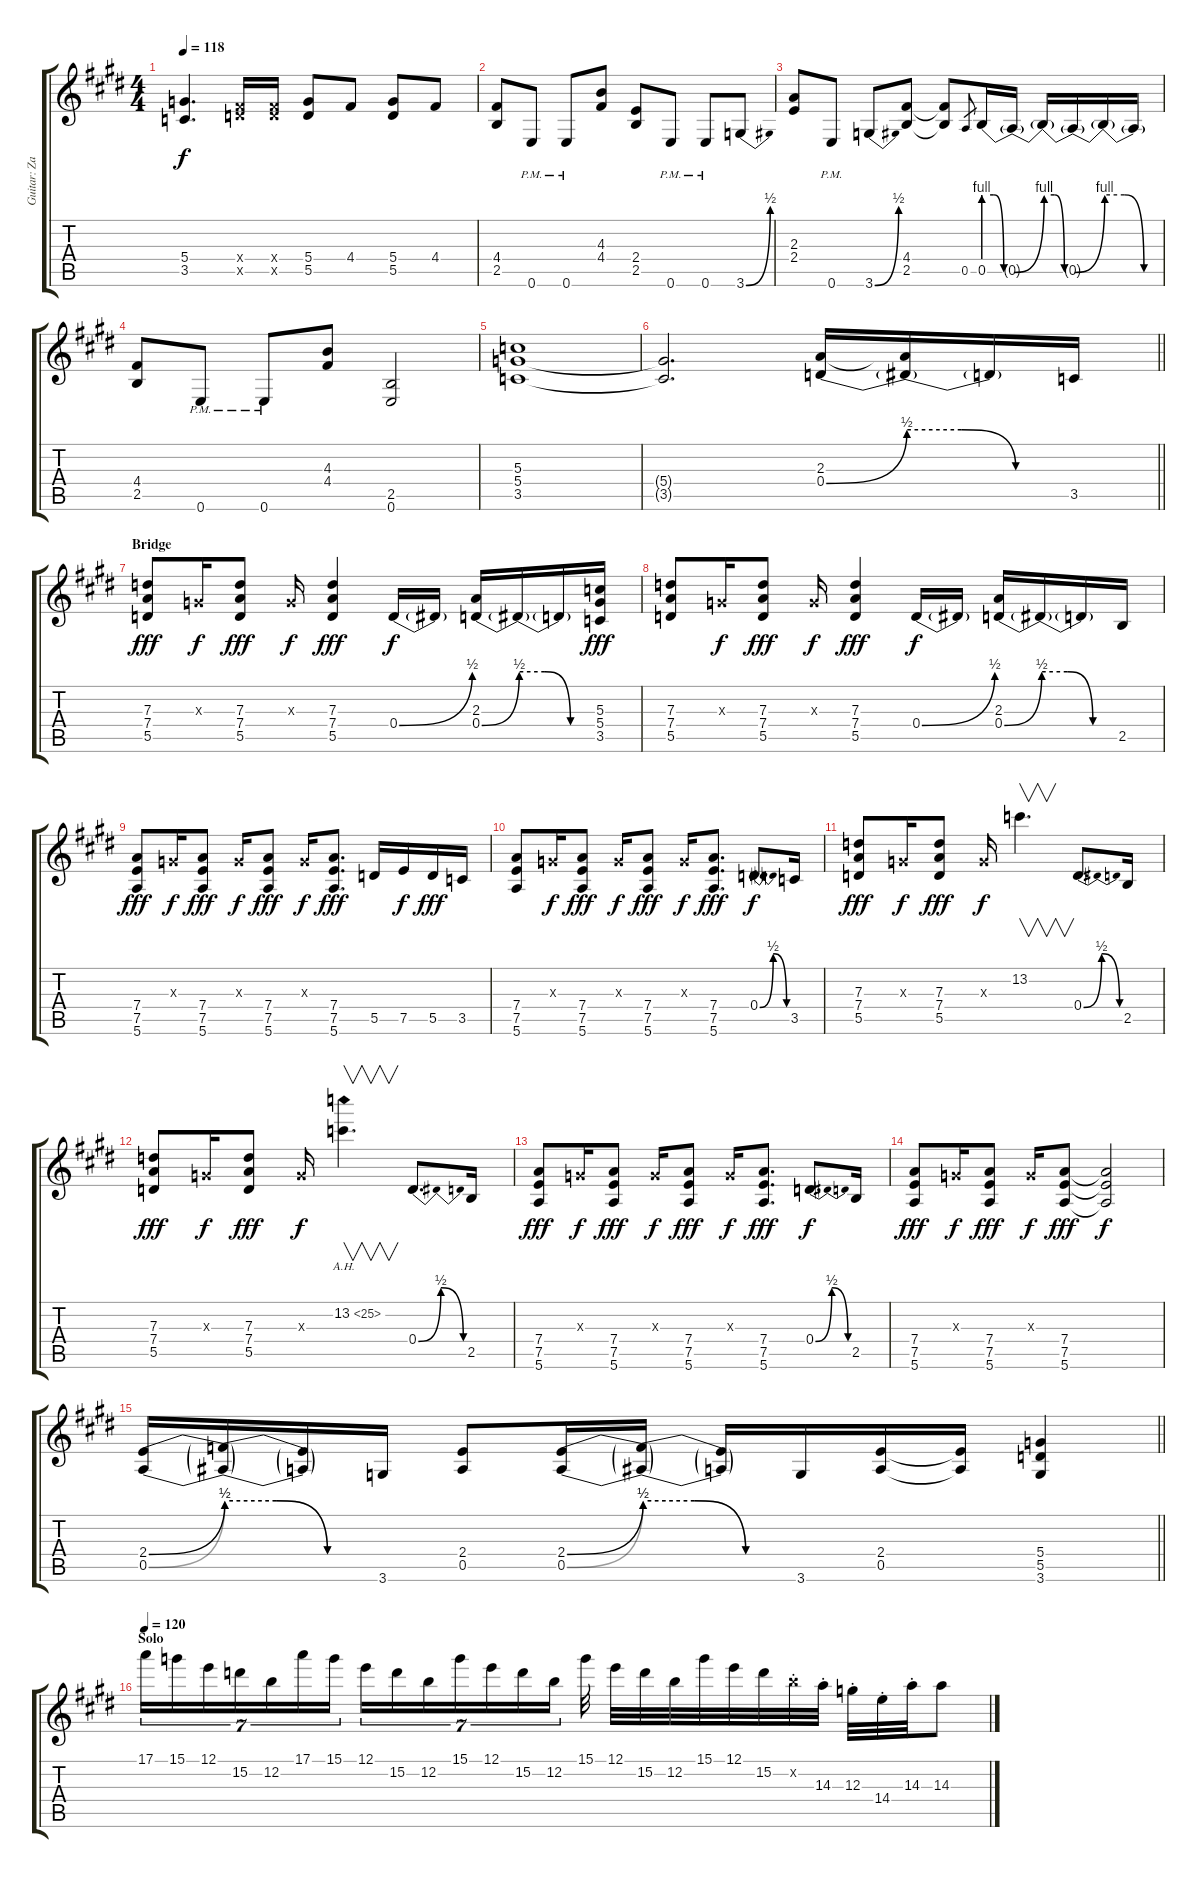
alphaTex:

\track ("Guitar: Zakk" "Guitar: Za") {instrument distortionguitar}
\staff {score tabs}
\tuning (E4 B3 G3 D3 A2 E2) {hide}
\ts (4 4)
\tempo 118
\clef g2
\ks e
(5.4 3.5).4{d dy f} (4.4{x} 5.5{x}).16 (4.4{x} 5.5{x}).16 (5.4 5.5).8 4.4.8 (5.4 5.5).8 4.4.8 |
(4.4 2.5).8 0.6{pm}.8 0.6{pm}.8 (4.3 4.4).8 (2.4 2.5).8 0.6{pm}.8 0.6{pm}.8 3.6{be (bend 0 0 60 2)}.8 |
(2.3 2.4).8 0.6{pm}.8 3.6{be (bend 0 0 60 2)}.8 (4.4 2.5).8 (4.4{t} 2.5{t}).8 0.5.8{gr} 0.5{be (custom 0 4 20 4 40 0 60 0)}.16 0.5{be (bend 0 0 60 4) t}.16 0.5{be (custom 0 4 20 4 40 0 60 0) t}.16 0.5{be (bend 0 0 60 4) t}.16 0.5{be (custom 0 4 20 4 40 0 60 0) t}.16 0.5{t}.16 |
(4.4 2.5).8 0.6{pm}.8 0.6{pm}.8 (4.3 4.4).8 (2.5 0.6).2 |
(5.3 5.4 3.5).1 |
\barLineRight lightlight
(5.4{t} 3.5{t}).2{d} (2.3 0.4{be (bend 0 0 60 2)}).16 (2.3{t} 0.4{be (custom 0 2 20 2 40 0 60 0) t}).16 0.4{t}.16 3.5.16 |
\section ("" "Bridge")
(7.3 7.4 5.5).8{dy fff} 0.3{x}.16{dy f} (7.3 7.4 5.5).8{dy fff} 0.3{x}.16{dy f} (7.3 7.4 5.5).4{dy fff} 0.4{be (bend 0 0 60 2)}.16{dy f} 0.4{t}.16 (2.3 0.4{be (bend 0 0 60 2)}).16 0.4{be (custom 0 2 20 2 40 0 60 0) t}.16 0.4{t}.16 (5.3 5.4 3.5).16{dy fff} |
(7.3 7.4 5.5).8 0.3{x}.16{dy f} (7.3 7.4 5.5).8{dy fff} 0.3{x}.16{dy f} (7.3 7.4 5.5).4{dy fff} 0.4{be (bend 0 0 60 2)}.16{dy f} 0.4{t}.16 (2.3 0.4{be (bend 0 0 60 2)}).16 0.4{be (custom 0 2 20 2 40 0 60 0) t}.16 0.4{t}.16 2.5.16 |
(7.4 7.5 5.6).8{dy fff} 0.3{x}.16{dy f} (7.4 7.5 5.6).8{dy fff} 0.3{x}.16{dy f} (7.4 7.5 5.6).8{dy fff} 0.3{x}.16{dy f} (7.4 7.5 5.6).8{d dy fff} 5.5.16 7.5.16{dy f} 5.5.16{dy fff} 3.5.16 |
(7.4 7.5 5.6).8 0.3{x}.16{dy f} (7.4 7.5 5.6).8{dy fff} 0.3{x}.16{dy f} (7.4 7.5 5.6).8{dy fff} 0.3{x}.16{dy f} (7.4 7.5 5.6).8{d dy fff} 0.4{be (bendrelease 0 0 10 2 35 2 60 0)}.8{d dy f} 3.5.16 |
(7.3 7.4 5.5).8{dy fff} 0.3{x}.16{dy f} (7.3 7.4 5.5).8{dy fff} 0.3{x}.16{dy f} 13.2.4{v d} 0.4{be (bendrelease 0 0 10 2 35 2 60 0)}.8{d} 2.5.16 |
(7.3 7.4 5.5).8{dy fff} 0.3{x}.16{dy f} (7.3 7.4 5.5).8{dy fff} 0.3{x}.16{dy f} 13.2{ah 12}.4{v d} 0.4{be (bendrelease 0 0 10 2 35 2 60 0)}.8{d} 2.5.16 |
(7.4 7.5 5.6).8{dy fff} 0.3{x}.16{dy f} (7.4 7.5 5.6).8{dy fff} 0.3{x}.16{dy f} (7.4 7.5 5.6).8{dy fff} 0.3{x}.16{dy f} (7.4 7.5 5.6).8{d dy fff} 0.4{be (bendrelease 0 0 10 2 35 2 60 0)}.8{d dy f} 2.5.16 |
(7.4 7.5 5.6).8{dy fff} 0.3{x}.16{dy f} (7.4 7.5 5.6).8{dy fff} 0.3{x}.16{dy f} (7.4 7.5 5.6).8{dy fff} (7.4{t} 7.5{t} 5.6{t}).2{dy f} |
\barLineRight lightlight
(2.4{be (bend 0 0 60 2)} 0.5{be (bend 0 0 60 2)}).16 (2.4{be (custom 0 2 20 2 40 0 60 0) t} 0.5{be (custom 0 2 20 2 40 0 60 0) t}).16 (2.4{t} 0.5{t}).16 3.6.16 (2.4 0.5).8 (2.4{be (bend 0 0 60 2)} 0.5{be (bend 0 0 60 2)}).16 (2.4{be (custom 0 2 20 2 40 0 60 0) t} 0.5{be (custom 0 2 20 2 40 0 60 0) t}).16 (2.4{t} 0.5{t}).16 3.6.16 (2.4 0.5).16 (2.4{t} 0.5{t}).16 (5.4 5.5 3.6).4 |
\section ("" "Solo")
\tempo 120
17.1.16{tu (7 4) volume 16 balance 8 instrument overdrivenguitar} 15.1.16{tu (7 4)} 12.1.16{tu (7 4)} 15.2.16{tu (7 4)} 12.2.16{tu (7 4)} 17.1.16{tu (7 4)} 15.1.16{tu (7 4)} 12.1.16{tu (7 4)} 15.2.16{tu (7 4)} 12.2.16{tu (7 4)} 15.1.16{tu (7 4)} 12.1.16{tu (7 4)} 15.2.16{tu (7 4)} 12.2.16{tu (7 4)} 15.1.32 12.1.32 15.2.32 12.2.32 15.1.32 12.1.32 15.2.32 12.2{st x}.32 14.3{st}.32 12.3{st}.32 14.4{st}.32 14.3{st}.32 14.3.8
